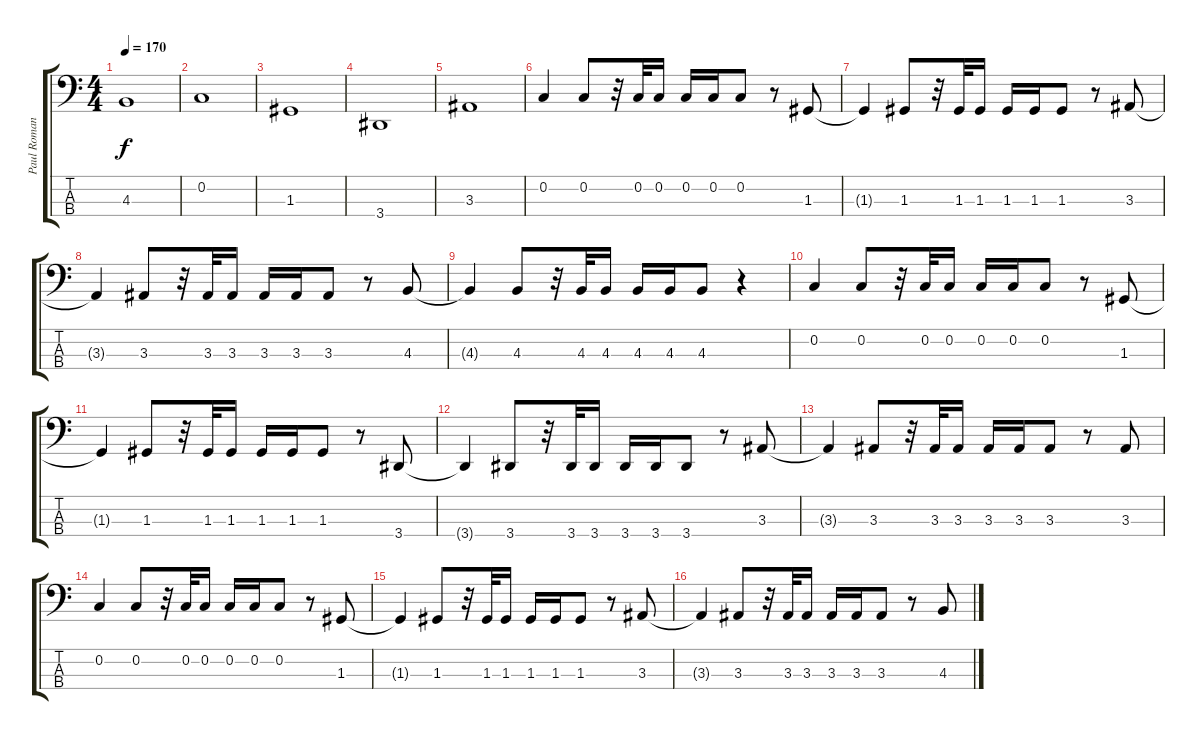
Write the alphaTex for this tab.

\track ("Paul Romanko" "Paul Roman") {instrument electricbasspick}
\staff {score tabs}
\tuning (F2 C2 G1 C1) {hide}
\ts (4 4)
\tempo 170
\clef f4
\ks c
4.3.1{dy f} |
0.2.1 |
1.3.1 |
3.4.1 |
3.3.1 |
0.2.4 0.2.8 r.32 0.2.32 0.2.16 0.2.16 0.2.16 0.2.8 r.8 1.3.8 |
1.3{t}.4 1.3.8 r.32 1.3.32 1.3.16 1.3.16 1.3.16 1.3.8 r.8 3.3.8 |
3.3{t}.4 3.3.8 r.32 3.3.32 3.3.16 3.3.16 3.3.16 3.3.8 r.8 4.3.8 |
4.3{t}.4 4.3.8 r.32 4.3.32 4.3.16 4.3.16 4.3.16 4.3.8 r.4 |
0.2.4 0.2.8 r.32 0.2.32 0.2.16 0.2.16 0.2.16 0.2.8 r.8 1.3.8 |
1.3{t}.4 1.3.8 r.32 1.3.32 1.3.16 1.3.16 1.3.16 1.3.8 r.8 3.4.8 |
3.4{t}.4 3.4.8 r.32 3.4.32 3.4.16 3.4.16 3.4.16 3.4.8 r.8 3.3.8 |
3.3{t}.4 3.3.8 r.32 3.3.32 3.3.16 3.3.16 3.3.16 3.3.8 r.8 3.3.8 |
0.2.4 0.2.8 r.32 0.2.32 0.2.16 0.2.16 0.2.16 0.2.8 r.8 1.3.8 |
1.3{t}.4 1.3.8 r.32 1.3.32 1.3.16 1.3.16 1.3.16 1.3.8 r.8 3.3.8 |
3.3{t}.4 3.3.8 r.32 3.3.32 3.3.16 3.3.16 3.3.16 3.3.8 r.8 4.3.8
